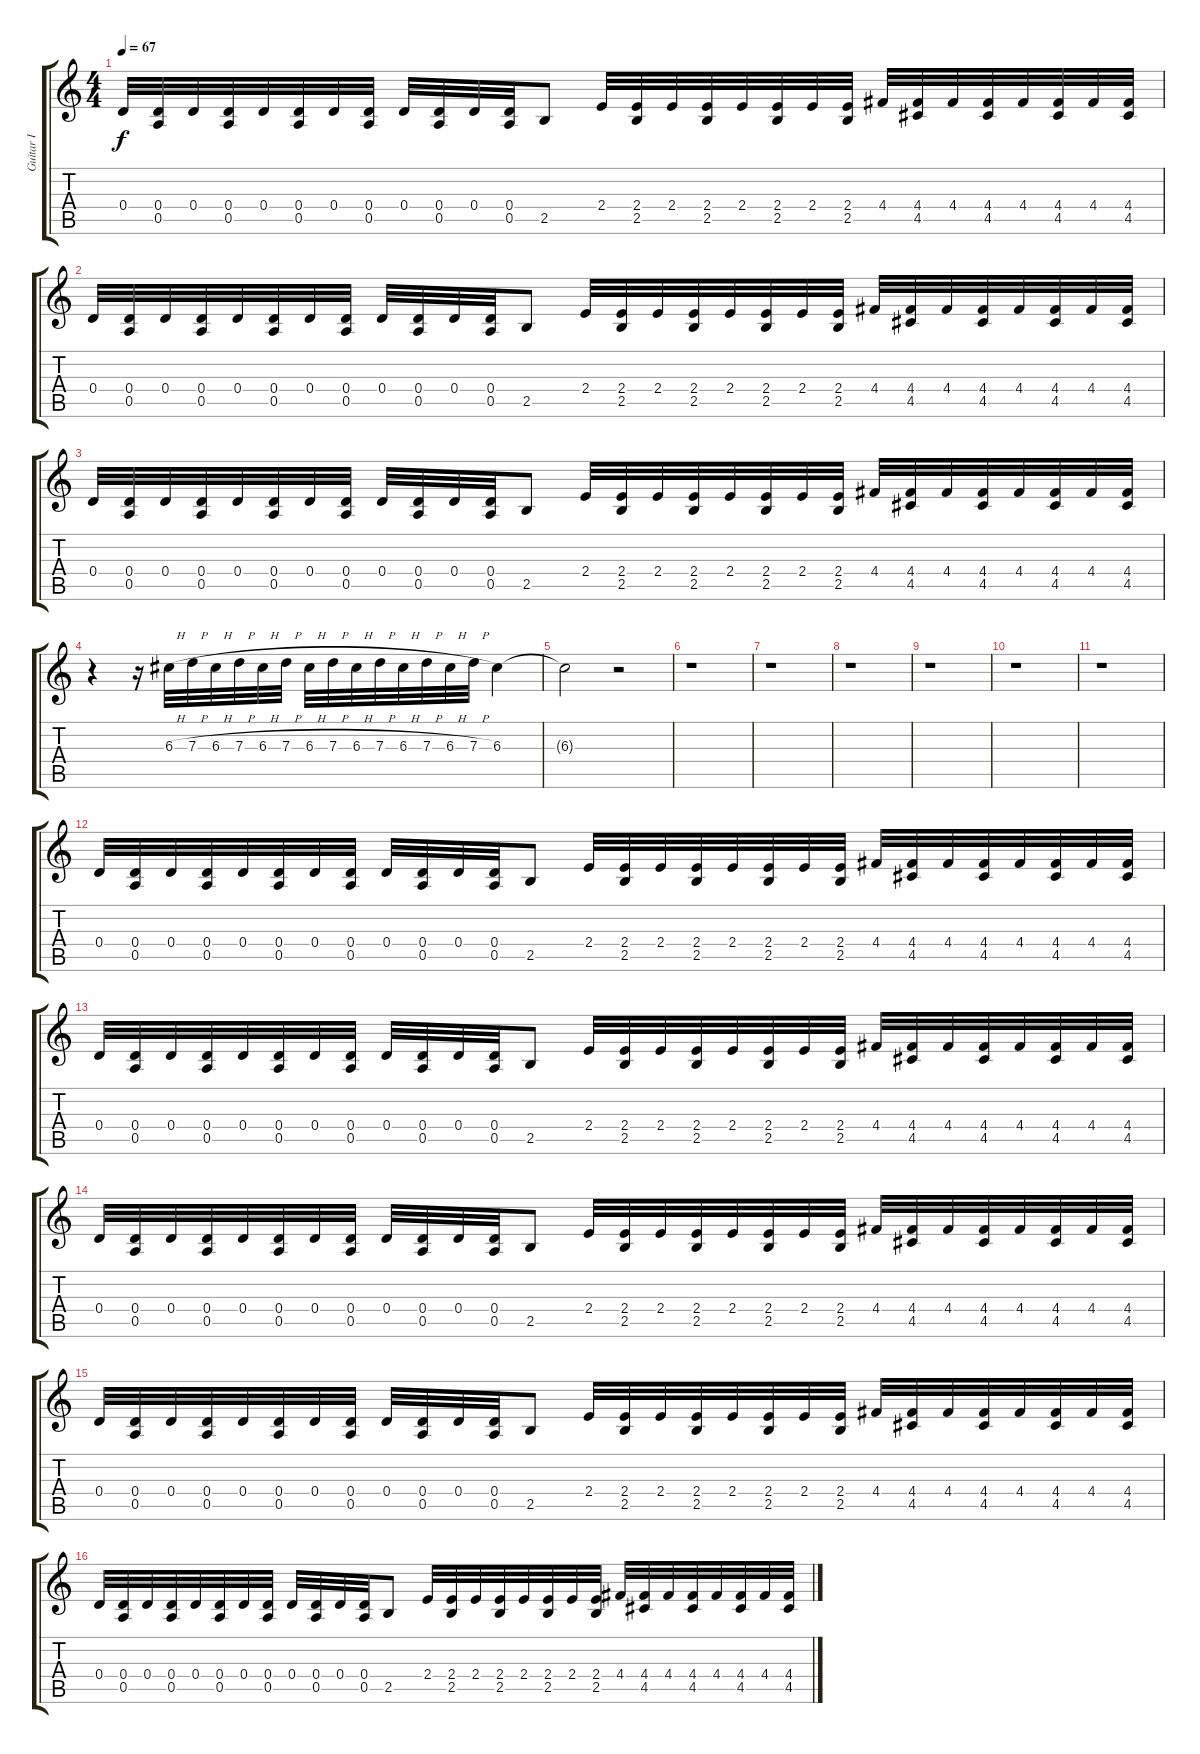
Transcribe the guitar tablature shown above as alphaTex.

\track ("Guitar I" "Guitar I") {instrument distortionguitar}
\staff {score tabs}
\tuning (E4 B3 G3 D3 A2 E2) {hide}
\ts (4 4)
\tempo 67
\clef g2
\ks c
0.4.32{dy f} (0.4 0.5).32 0.4.32 (0.4 0.5).32 0.4.32 (0.4 0.5).32 0.4.32 (0.4 0.5).32 0.4.32 (0.4 0.5).32 0.4.32 (0.4 0.5).32 2.5.8 2.4.32 (2.4 2.5).32 2.4.32 (2.4 2.5).32 2.4.32 (2.4 2.5).32 2.4.32 (2.4 2.5).32 4.4.32 (4.4 4.5).32 4.4.32 (4.4 4.5).32 4.4.32 (4.4 4.5).32 4.4.32 (4.4 4.5).32 |
0.4.32 (0.4 0.5).32 0.4.32 (0.4 0.5).32 0.4.32 (0.4 0.5).32 0.4.32 (0.4 0.5).32 0.4.32 (0.4 0.5).32 0.4.32 (0.4 0.5).32 2.5.8 2.4.32 (2.4 2.5).32 2.4.32 (2.4 2.5).32 2.4.32 (2.4 2.5).32 2.4.32 (2.4 2.5).32 4.4.32 (4.4 4.5).32 4.4.32 (4.4 4.5).32 4.4.32 (4.4 4.5).32 4.4.32 (4.4 4.5).32 |
0.4.32 (0.4 0.5).32 0.4.32 (0.4 0.5).32 0.4.32 (0.4 0.5).32 0.4.32 (0.4 0.5).32 0.4.32 (0.4 0.5).32 0.4.32 (0.4 0.5).32 2.5.8 2.4.32 (2.4 2.5).32 2.4.32 (2.4 2.5).32 2.4.32 (2.4 2.5).32 2.4.32 (2.4 2.5).32 4.4.32 (4.4 4.5).32 4.4.32 (4.4 4.5).32 4.4.32 (4.4 4.5).32 4.4.32 (4.4 4.5).32 |
r.4 r.16 6.3{h}.32 7.3{h}.32 6.3{h}.32 7.3{h}.32 6.3{h}.32 7.3{h}.32 6.3{h}.32 7.3{h}.32 6.3{h}.32 7.3{h}.32 6.3{h}.32 7.3{h}.32 6.3{h}.32 7.3{h}.32 6.3.4 |
6.3{t}.2 r.2 |
r.1 |
r.1 |
r.1 |
r.1 |
r.1 |
r.1 |
0.4.32 (0.4 0.5).32 0.4.32 (0.4 0.5).32 0.4.32 (0.4 0.5).32 0.4.32 (0.4 0.5).32 0.4.32 (0.4 0.5).32 0.4.32 (0.4 0.5).32 2.5.8 2.4.32 (2.4 2.5).32 2.4.32 (2.4 2.5).32 2.4.32 (2.4 2.5).32 2.4.32 (2.4 2.5).32 4.4.32 (4.4 4.5).32 4.4.32 (4.4 4.5).32 4.4.32 (4.4 4.5).32 4.4.32 (4.4 4.5).32 |
0.4.32 (0.4 0.5).32 0.4.32 (0.4 0.5).32 0.4.32 (0.4 0.5).32 0.4.32 (0.4 0.5).32 0.4.32 (0.4 0.5).32 0.4.32 (0.4 0.5).32 2.5.8 2.4.32 (2.4 2.5).32 2.4.32 (2.4 2.5).32 2.4.32 (2.4 2.5).32 2.4.32 (2.4 2.5).32 4.4.32 (4.4 4.5).32 4.4.32 (4.4 4.5).32 4.4.32 (4.4 4.5).32 4.4.32 (4.4 4.5).32 |
0.4.32 (0.4 0.5).32 0.4.32 (0.4 0.5).32 0.4.32 (0.4 0.5).32 0.4.32 (0.4 0.5).32 0.4.32 (0.4 0.5).32 0.4.32 (0.4 0.5).32 2.5.8 2.4.32 (2.4 2.5).32 2.4.32 (2.4 2.5).32 2.4.32 (2.4 2.5).32 2.4.32 (2.4 2.5).32 4.4.32 (4.4 4.5).32 4.4.32 (4.4 4.5).32 4.4.32 (4.4 4.5).32 4.4.32 (4.4 4.5).32 |
0.4.32 (0.4 0.5).32 0.4.32 (0.4 0.5).32 0.4.32 (0.4 0.5).32 0.4.32 (0.4 0.5).32 0.4.32 (0.4 0.5).32 0.4.32 (0.4 0.5).32 2.5.8 2.4.32 (2.4 2.5).32 2.4.32 (2.4 2.5).32 2.4.32 (2.4 2.5).32 2.4.32 (2.4 2.5).32 4.4.32 (4.4 4.5).32 4.4.32 (4.4 4.5).32 4.4.32 (4.4 4.5).32 4.4.32 (4.4 4.5).32 |
0.4.32 (0.4 0.5).32 0.4.32 (0.4 0.5).32 0.4.32 (0.4 0.5).32 0.4.32 (0.4 0.5).32 0.4.32 (0.4 0.5).32 0.4.32 (0.4 0.5).32 2.5.8 2.4.32 (2.4 2.5).32 2.4.32 (2.4 2.5).32 2.4.32 (2.4 2.5).32 2.4.32 (2.4 2.5).32 4.4.32 (4.4 4.5).32 4.4.32 (4.4 4.5).32 4.4.32 (4.4 4.5).32 4.4.32 (4.4 4.5).32
